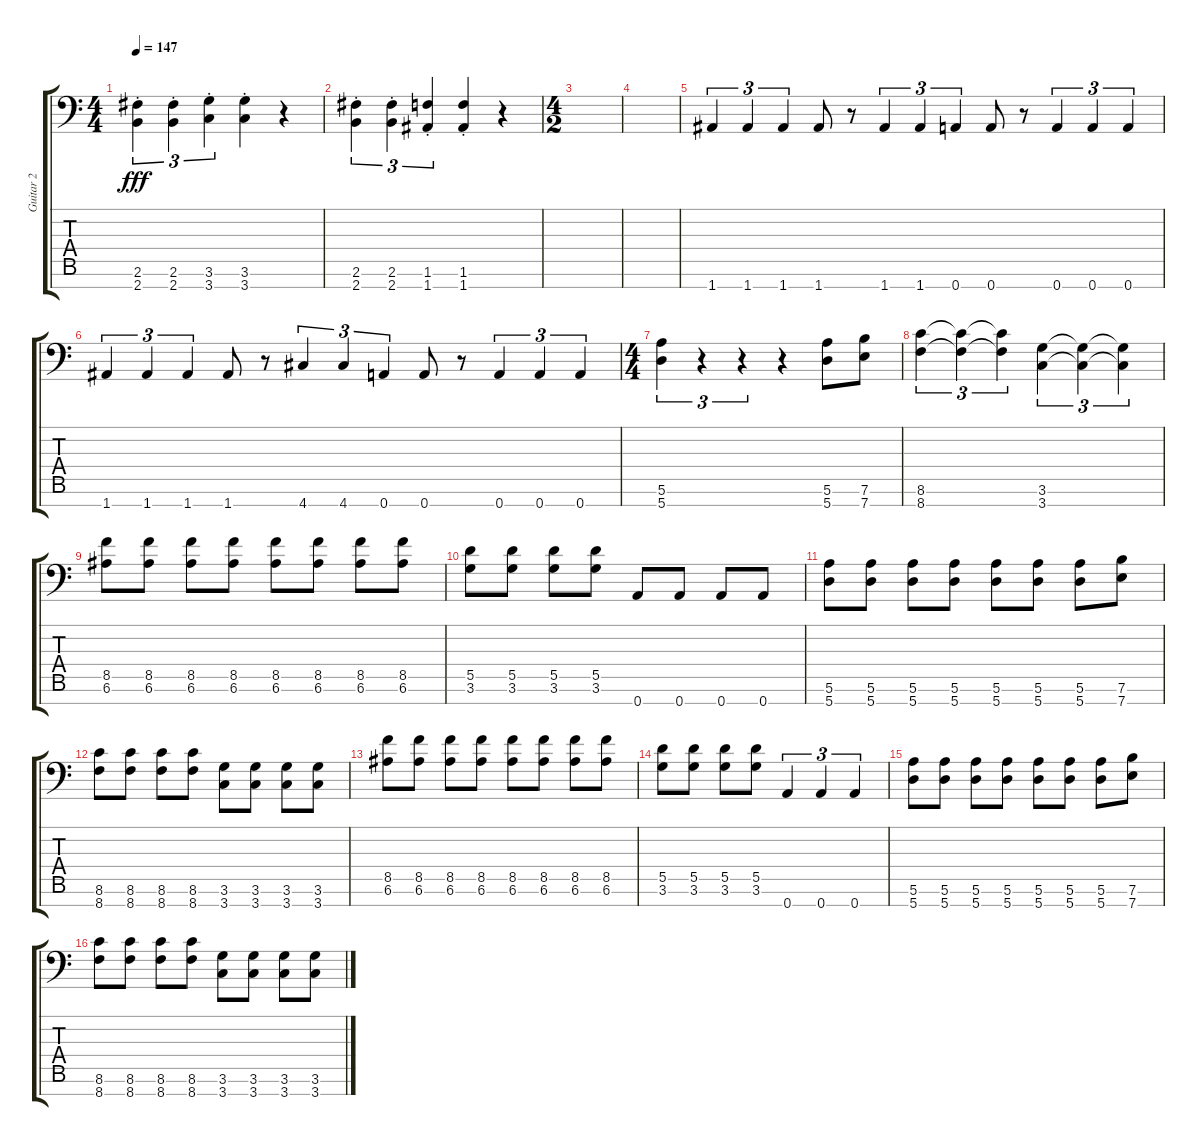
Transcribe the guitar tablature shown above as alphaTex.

\track ("Guitar 2" "Guitar 2") {instrument overdrivenguitar}
\staff {score tabs}
\tuning (E4 B3 G3 D3 A2 E2 A1) {hide}
\ts (4 4)
\tempo 147
\clef f4
\ks c
(2.6{st} 2.7{st}).4{tu (3 2) dy fff} (2.6{st} 2.7{st}).4{tu (3 2)} (3.6{st} 3.7{st}).4{tu (3 2)} (3.6{st} 3.7{st}).4 r.4 |
(2.6{st} 2.7{st}).4{tu (3 2)} (2.6{st} 2.7{st}).4{tu (3 2)} (1.6{st} 1.7{st}).4{tu (3 2)} (1.6{st} 1.7{st}).4 r.4 |
\ts (4 2)
|
|
1.7.4{tu (3 2)} 1.7.4{tu (3 2)} 1.7.4{tu (3 2)} 1.7.8 r.8 1.7.4{tu (3 2)} 1.7.4{tu (3 2)} 0.7.4{tu (3 2)} 0.7.8 r.8 0.7.4{tu (3 2)} 0.7.4{tu (3 2)} 0.7.4{tu (3 2)} |
1.7.4{tu (3 2)} 1.7.4{tu (3 2)} 1.7.4{tu (3 2)} 1.7.8 r.8 4.7.4{tu (3 2)} 4.7.4{tu (3 2)} 0.7.4{tu (3 2)} 0.7.8 r.8 0.7.4{tu (3 2)} 0.7.4{tu (3 2)} 0.7.4{tu (3 2)} |
\ts (4 4)
(5.6 5.7).4{tu (3 2)} r.4{tu (3 2)} r.4{tu (3 2)} r.4 (5.6 5.7).8 (7.6 7.7).8 |
(8.6 8.7).4{tu (3 2)} (8.6{t} 8.7{t}).4{tu (3 2)} (8.6{t} 8.7{t}).4{tu (3 2)} (3.6 3.7).4{tu (3 2)} (3.6{t} 3.7{t}).4{tu (3 2)} (3.6{t} 3.7{t}).4{tu (3 2)} |
(8.5 6.6).8 (8.5 6.6).8 (8.5 6.6).8 (8.5 6.6).8 (8.5 6.6).8 (8.5 6.6).8 (8.5 6.6).8 (8.5 6.6).8 |
(5.5 3.6).8 (5.5 3.6).8 (5.5 3.6).8 (5.5 3.6).8 0.7.8 0.7.8 0.7.8 0.7.8 |
(5.6 5.7).8 (5.6 5.7).8 (5.6 5.7).8 (5.6 5.7).8 (5.6 5.7).8 (5.6 5.7).8 (5.6 5.7).8 (7.6 7.7).8 |
(8.6 8.7).8 (8.6 8.7).8 (8.6 8.7).8 (8.6 8.7).8 (3.6 3.7).8 (3.6 3.7).8 (3.6 3.7).8 (3.6 3.7).8 |
(8.5 6.6).8 (8.5 6.6).8 (8.5 6.6).8 (8.5 6.6).8 (8.5 6.6).8 (8.5 6.6).8 (8.5 6.6).8 (8.5 6.6).8 |
(5.5 3.6).8 (5.5 3.6).8 (5.5 3.6).8 (5.5 3.6).8 0.7.4{tu (3 2)} 0.7.4{tu (3 2)} 0.7.4{tu (3 2)} |
(5.6 5.7).8 (5.6 5.7).8 (5.6 5.7).8 (5.6 5.7).8 (5.6 5.7).8 (5.6 5.7).8 (5.6 5.7).8 (7.6 7.7).8 |
(8.6 8.7).8 (8.6 8.7).8 (8.6 8.7).8 (8.6 8.7).8 (3.6 3.7).8 (3.6 3.7).8 (3.6 3.7).8 (3.6 3.7).8
